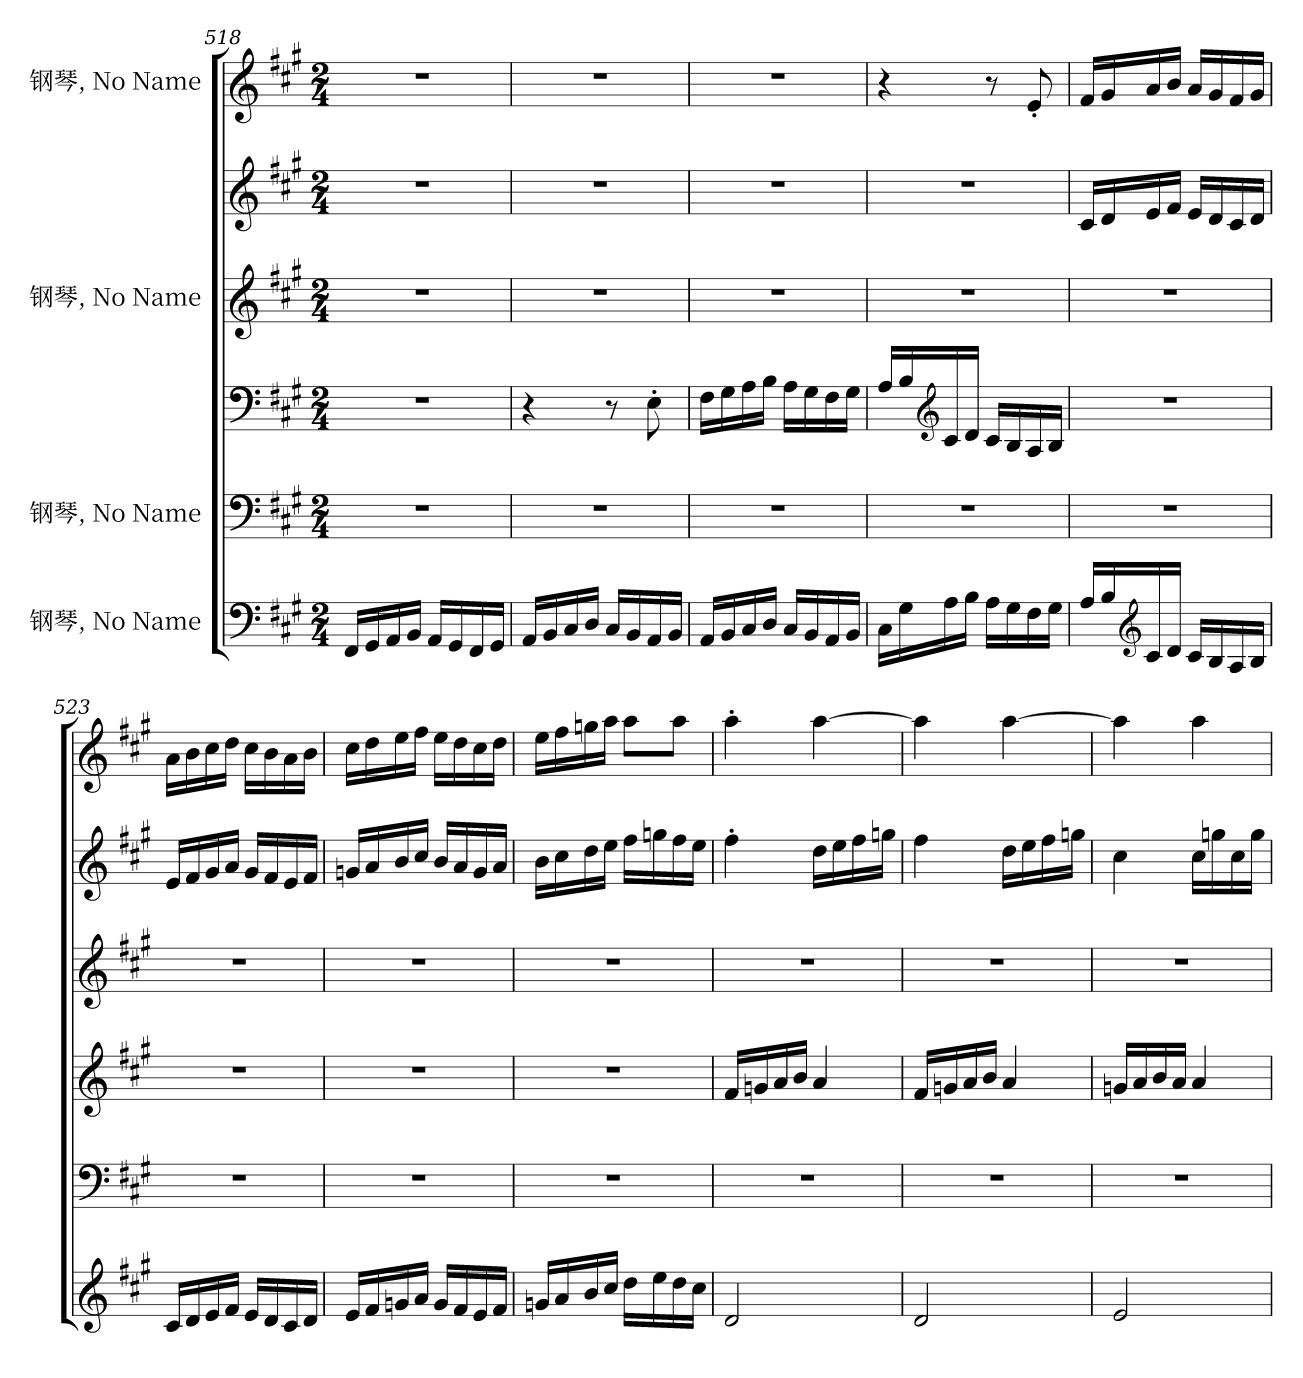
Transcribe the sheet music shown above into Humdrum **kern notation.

**kern	**kern	**kern	**kern	**kern	**kern
*part4	*part3	*part3	*part2	*part2	*part1
*staff6	*staff5	*staff4	*staff3	*staff2	*staff1
*I"钢琴, No Name	*I"钢琴, No Name	*	*I"钢琴, No Name	*	*I"钢琴, No Name
*clefF4	*clefF4	*clefF4	*clefG2	*clefG2	*clefG2
*k[f#c#g#]	*k[f#c#g#]	*k[f#c#g#]	*k[f#c#g#]	*k[f#c#g#]	*k[f#c#g#]
*M2/4	*M2/4	*M2/4	*M2/4	*M2/4	*M2/4
*MM121	*MM121	*MM121	*MM121	*MM121	*MM121
=518	=518	=518	=518	=518	=518
16FF#/LL	2r	2r	2r	2r	2r
16GG#/	.	.	.	.	.
16AA/	.	.	.	.	.
16BB/JJ	.	.	.	.	.
16AA/LL	.	.	.	.	.
16GG#/	.	.	.	.	.
16FF#/	.	.	.	.	.
16GG#/JJ	.	.	.	.	.
!!LO:PB:g=z
=519	=519	=519	=519	=519	=519
16AA/LL	2r	4r	2r	2r	2r
16BB/	.	.	.	.	.
16C#/	.	.	.	.	.
16D/JJ	.	.	.	.	.
16C#/LL	.	8r	.	.	.
16BB/	.	.	.	.	.
16AA/	.	8E'\	.	.	.
16BB/JJ	.	.	.	.	.
=520	=520	=520	=520	=520	=520
*	*	*	*	*	*MM121
16AA/LL	2r	16F#\LL	2r	2r	2r
16BB/	.	16G#\	.	.	.
16C#/	.	16A\	.	.	.
16D/JJ	.	16B\JJ	.	.	.
16C#/LL	.	16A\LL	.	.	.
16BB/	.	16G#\	.	.	.
16AA/	.	16F#\	.	.	.
16BB/JJ	.	16G#\JJ	.	.	.
=521	=521	=521	=521	=521	=521
16C#\LL	2r	16A/LL	2r	2r	4r
16G#\	.	16B/	.	.	.
*	*	*clefG2	*	*	*
16A\	.	16c#/	.	.	.
16B\JJ	.	16d/JJ	.	.	.
16A\LL	.	16c#/LL	.	.	8r
16G#\	.	16B/	.	.	.
16F#\	.	16A/	.	.	8e'/
16G#\JJ	.	16B/JJ	.	.	.
=522	=522	=522	=522	=522	=522
*	*	*	*	*	*MM121
16A/LL	2r	2r	2r	16c#/LL	16f#/LL
16B/	.	.	.	16d/	16g#/
*clefG2	*	*	*	*	*
16c#/	.	.	.	16e/	16a/
16d/JJ	.	.	.	16f#/JJ	16b/JJ
16c#/LL	.	.	.	16e/LL	16a/LL
16B/	.	.	.	16d/	16g#/
16A/	.	.	.	16c#/	16f#/
16B/JJ	.	.	.	16d/JJ	16g#/JJ
!!LO:LB:g=z
=523	=523	=523	=523	=523	=523
16c#/LL	2r	2r	2r	16e/LL	16a\LL
16d/	.	.	.	16f#/	16b\
16e/	.	.	.	16g#/	16cc#\
16f#/JJ	.	.	.	16a/JJ	16dd\JJ
16e/LL	.	.	.	16g#/LL	16cc#\LL
16d/	.	.	.	16f#/	16b\
16c#/	.	.	.	16e/	16a\
16d/JJ	.	.	.	16f#/JJ	16b\JJ
=524	=524	=524	=524	=524	=524
16e/LL	2r	2r	2r	16gn/LL	16cc#\LL
16f#/	.	.	.	16a/	16dd\
16gn/	.	.	.	16b/	16ee\
16a/JJ	.	.	.	16cc#/JJ	16ff#\JJ
16g/LL	.	.	.	16b/LL	16ee\LL
16f#/	.	.	.	16a/	16dd\
16e/	.	.	.	16g/	16cc#\
16f#/JJ	.	.	.	16a/JJ	16dd\JJ
=525	=525	=525	=525	=525	=525
16gn/LL	2r	2r	2r	16b\LL	16ee\LL
16a/	.	.	.	16cc#\	16ff#\
16b/	.	.	.	16dd\	16ggn\
16cc#/JJ	.	.	.	16ee\JJ	16aa\JJ
16dd\LL	.	.	.	16ff#\LL	8aa\L
16ee\	.	.	.	16ggn\	.
16dd\	.	.	.	16ff#\	8aa\J
16cc#\JJ	.	.	.	16ee\JJ	.
=526	=526	=526	=526	=526	=526
*	*	*	*	*	*MM123
2d/	2r	16f#/LL	2r	4ff#'\	4aa'\
.	.	16gn/	.	.	.
.	.	16a/	.	.	.
.	.	16b/JJ	.	.	.
.	.	4a/	.	16dd\LL	[4aa\
.	.	.	.	16ee\	.
.	.	.	.	16ff#\	.
.	.	.	.	16ggn\JJ	.
!!LO:PB:g=z
=527	=527	=527	=527	=527	=527
2d/	2r	16f#/LL	2r	4ff#\	4aa\]
.	.	16gn/	.	.	.
.	.	16a/	.	.	.
.	.	16b/JJ	.	.	.
.	.	4a/	.	16dd\LL	[4aa\
.	.	.	.	16ee\	.
.	.	.	.	16ff#\	.
.	.	.	.	16ggn\JJ	.
=528	=528	=528	=528	=528	=528
2e/	2r	16gn/LL	2r	4cc#\	4aa\]
.	.	16a/	.	.	.
.	.	16b/	.	.	.
.	.	16a/JJ	.	.	.
.	.	4a/	.	16cc#\LL	4aa\
.	.	.	.	16ggn\	.
.	.	.	.	16cc#\	.
.	.	.	.	16gg\JJ	.
=	=	=	=	=	=
*-	*-	*-	*-	*-	*-
